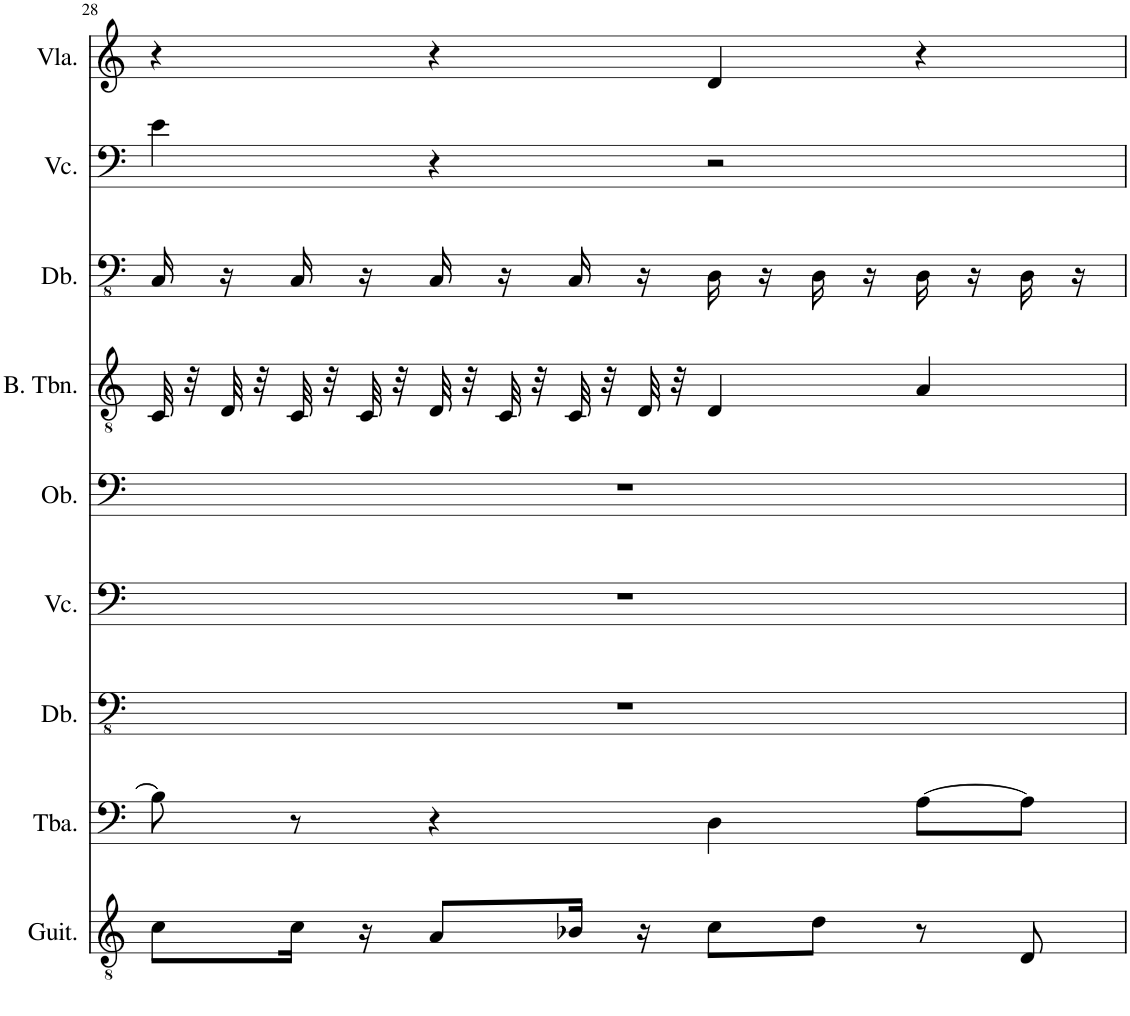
**kern	**kern	**kern	**kern	**kern	**kern	**kern	**kern	**kern
*part9	*part8	*part7	*part6	*part5	*part4	*part3	*part2	*part1
*staff9	*staff8	*staff7	*staff6	*staff5	*staff4	*staff3	*staff2	*staff1
*I"Classical Guitar	*I"Tuba	*I"Double Bass	*I"Violoncello	*I"Oboe	*I"Bass Trombone	*I"Double Bass	*I"Violoncello	*I"Viola
*I'Guit.	*I'Tba.	*I'Db.	*I'Vc.	*I'Ob.	*I'B. Tbn.	*I'Db.	*I'Vc.	*I'Vla.
!!LO:PB:g=z
*clefGv2	*clefF4	*clefFv4	*clefF4	*clefF4	*clefGv2	*clefFv4	*clefF4	*clefG2
*	*	*Trd7c12	*	*	*	*Trd7c12	*	*
*k[]	*k[]	*k[]	*k[]	*k[]	*k[]	*k[]	*k[]	*k[]
*M4/4	*M4/4	*M4/4	*M4/4	*M4/4	*M4/4	*M4/4	*M4/4	*M4/4
=28	=28	=28	=28	=28	=28	=28	=28	=28
8c\L	8B-\]	1r	1r	1r	32C/	16CC/	4e\	4r
.	.	.	.	.	32r	.	.	.
.	.	.	.	.	32D/	16r	.	.
.	.	.	.	.	32r	.	.	.
16c\Jk	8r	.	.	.	32C/	16CC/	.	.
.	.	.	.	.	32r	.	.	.
16r	.	.	.	.	32C/	16r	.	.
.	.	.	.	.	32r	.	.	.
8A/L	4r	.	.	.	32D/	16CC/	4r	4r
.	.	.	.	.	32r	.	.	.
.	.	.	.	.	32C/	16r	.	.
.	.	.	.	.	32r	.	.	.
16B-X/Jk	.	.	.	.	32C/	16CC/	.	.
.	.	.	.	.	32r	.	.	.
16r	.	.	.	.	32D/	16r	.	.
.	.	.	.	.	32r	.	.	.
8c\L	4D\	.	.	.	4D/	16DD\	2r	4d/
.	.	.	.	.	.	16r	.	.
8d\J	.	.	.	.	.	16DD\	.	.
.	.	.	.	.	.	16r	.	.
8r	[8A\L	.	.	.	4A/	16DD\	.	4r
.	.	.	.	.	.	16r	.	.
8D/	8A\J]	.	.	.	.	16DD\	.	.
.	.	.	.	.	.	16r	.	.
=	=	=	=	=	=	=	=	=
*-	*-	*-	*-	*-	*-	*-	*-	*-
